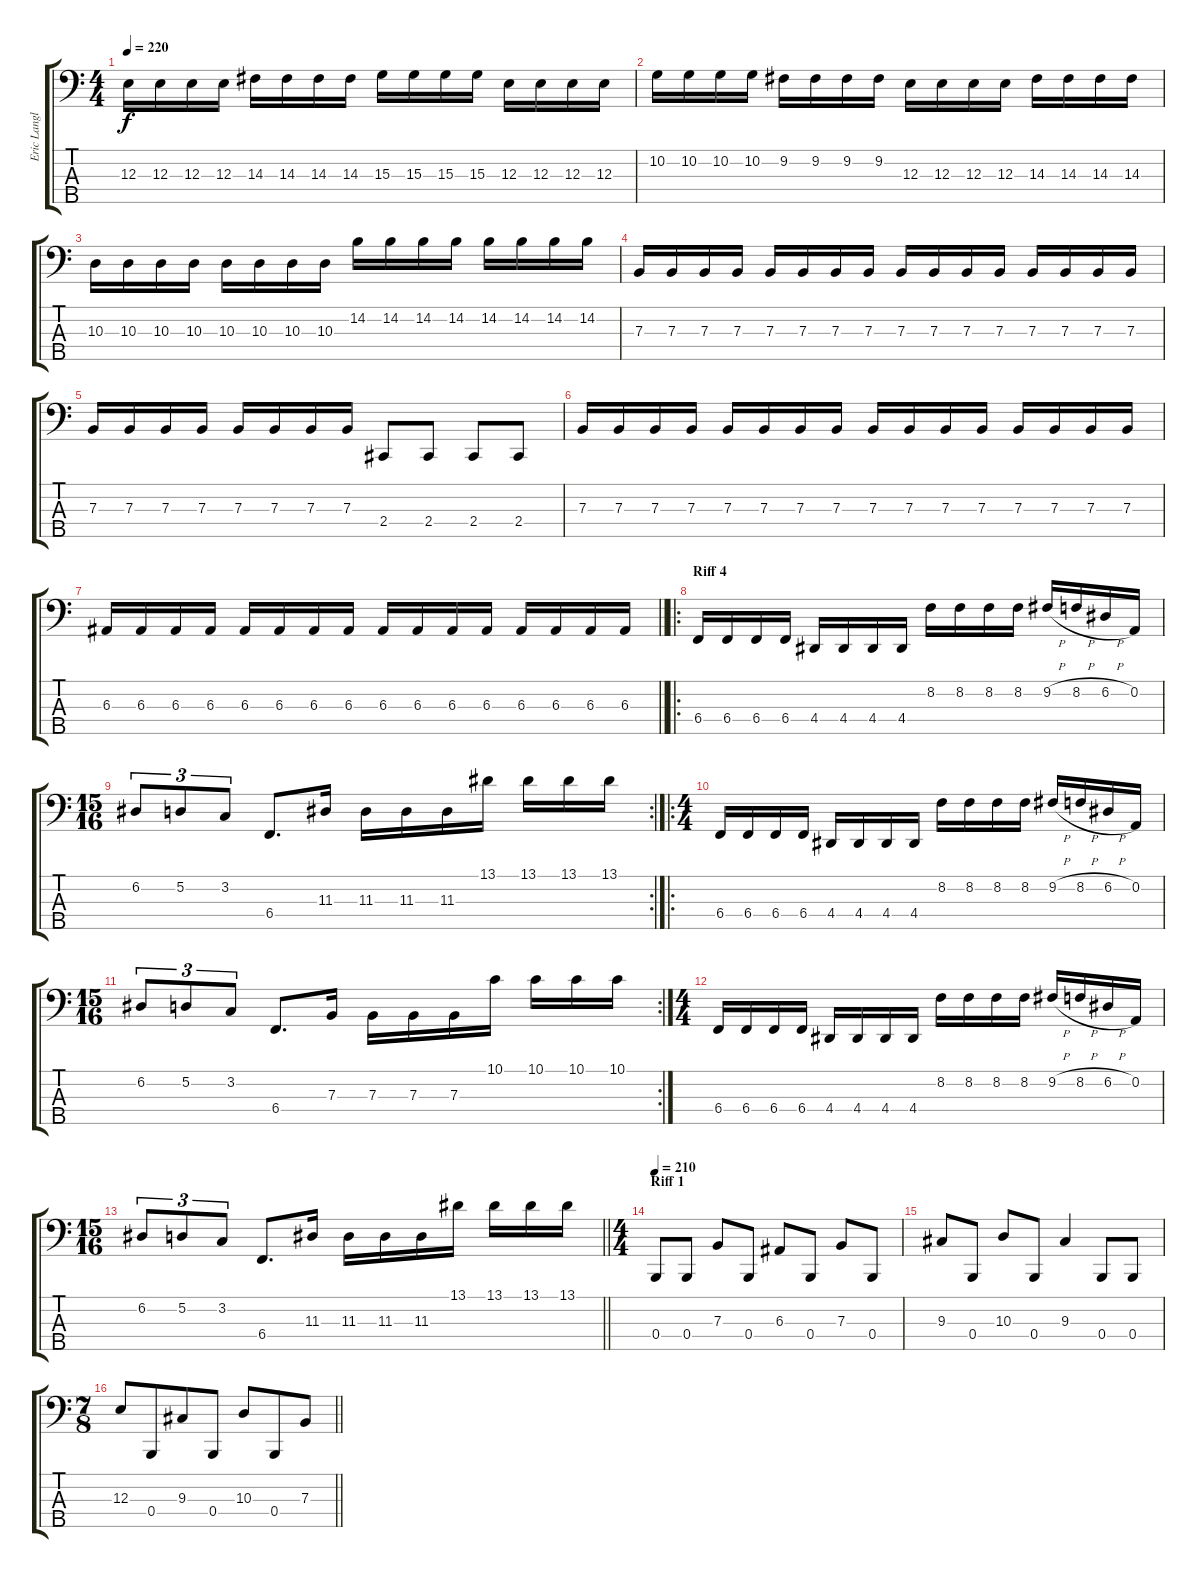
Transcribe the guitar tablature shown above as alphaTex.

\track ("Eric Langlois" "Eric Langl") {instrument electricbassfinger}
\staff {score tabs}
\tuning (D2 A1 E1 B0 Gb0) {hide}
\ts (4 4)
\tempo 220
\clef f4
\ks c
12.3.16{dy f} 12.3.16 12.3.16 12.3.16 14.3.16 14.3.16 14.3.16 14.3.16 15.3.16 15.3.16 15.3.16 15.3.16 12.3.16 12.3.16 12.3.16 12.3.16 |
10.2.16 10.2.16 10.2.16 10.2.16 9.2.16 9.2.16 9.2.16 9.2.16 12.3.16 12.3.16 12.3.16 12.3.16 14.3.16 14.3.16 14.3.16 14.3.16 |
10.3.16 10.3.16 10.3.16 10.3.16 10.3.16 10.3.16 10.3.16 10.3.16 14.2.16 14.2.16 14.2.16 14.2.16 14.2.16 14.2.16 14.2.16 14.2.16 |
7.3.16 7.3.16 7.3.16 7.3.16 7.3.16 7.3.16 7.3.16 7.3.16 7.3.16 7.3.16 7.3.16 7.3.16 7.3.16 7.3.16 7.3.16 7.3.16 |
7.3.16 7.3.16 7.3.16 7.3.16 7.3.16 7.3.16 7.3.16 7.3.16 2.4.8 2.4.8 2.4.8 2.4.8 |
7.3.16 7.3.16 7.3.16 7.3.16 7.3.16 7.3.16 7.3.16 7.3.16 7.3.16 7.3.16 7.3.16 7.3.16 7.3.16 7.3.16 7.3.16 7.3.16 |
\barLineRight lightlight
6.3.16 6.3.16 6.3.16 6.3.16 6.3.16 6.3.16 6.3.16 6.3.16 6.3.16 6.3.16 6.3.16 6.3.16 6.3.16 6.3.16 6.3.16 6.3.16 |
\ro
\section ("" "Riff 4")
6.4.16 6.4.16 6.4.16 6.4.16 4.4.16 4.4.16 4.4.16 4.4.16 8.2.16 8.2.16 8.2.16 8.2.16 9.2{h}.16 8.2{h}.16 6.2{h}.16 0.2.16 |
\rc 2
\ts (15 16)
6.2.8{tu (3 2)} 5.2.8{tu (3 2)} 3.2.8{tu (3 2)} 6.4.8{d} 11.3.16 11.3.16 11.3.16 11.3.16 13.1.16 13.1.16 13.1.16 13.1.16 |
\ro
\ts (4 4)
6.4.16 6.4.16 6.4.16 6.4.16 4.4.16 4.4.16 4.4.16 4.4.16 8.2.16 8.2.16 8.2.16 8.2.16 9.2{h}.16 8.2{h}.16 6.2{h}.16 0.2.16 |
\rc 2
\ts (15 16)
6.2.8{tu (3 2)} 5.2.8{tu (3 2)} 3.2.8{tu (3 2)} 6.4.8{d} 7.3.16 7.3.16 7.3.16 7.3.16 10.1.16 10.1.16 10.1.16 10.1.16 |
\ts (4 4)
6.4.16 6.4.16 6.4.16 6.4.16 4.4.16 4.4.16 4.4.16 4.4.16 8.2.16 8.2.16 8.2.16 8.2.16 9.2{h}.16 8.2{h}.16 6.2{h}.16 0.2.16 |
\ts (15 16)
\barLineRight lightlight
6.2.8{tu (3 2)} 5.2.8{tu (3 2)} 3.2.8{tu (3 2)} 6.4.8{d} 11.3.16 11.3.16 11.3.16 11.3.16 13.1.16 13.1.16 13.1.16 13.1.16 |
\ts (4 4)
\section ("" "Riff 1")
\tempo 210
0.4.8 0.4.8 7.3.8 0.4.8 6.3.8 0.4.8 7.3.8 0.4.8 |
9.3.8 0.4.8 10.3.8 0.4.8 9.3.4 0.4.8 0.4.8 |
\ts (7 8)
\barLineRight lightlight
12.3.8 0.4.8 9.3.8 0.4.8 10.3.8 0.4.8 7.3.8
